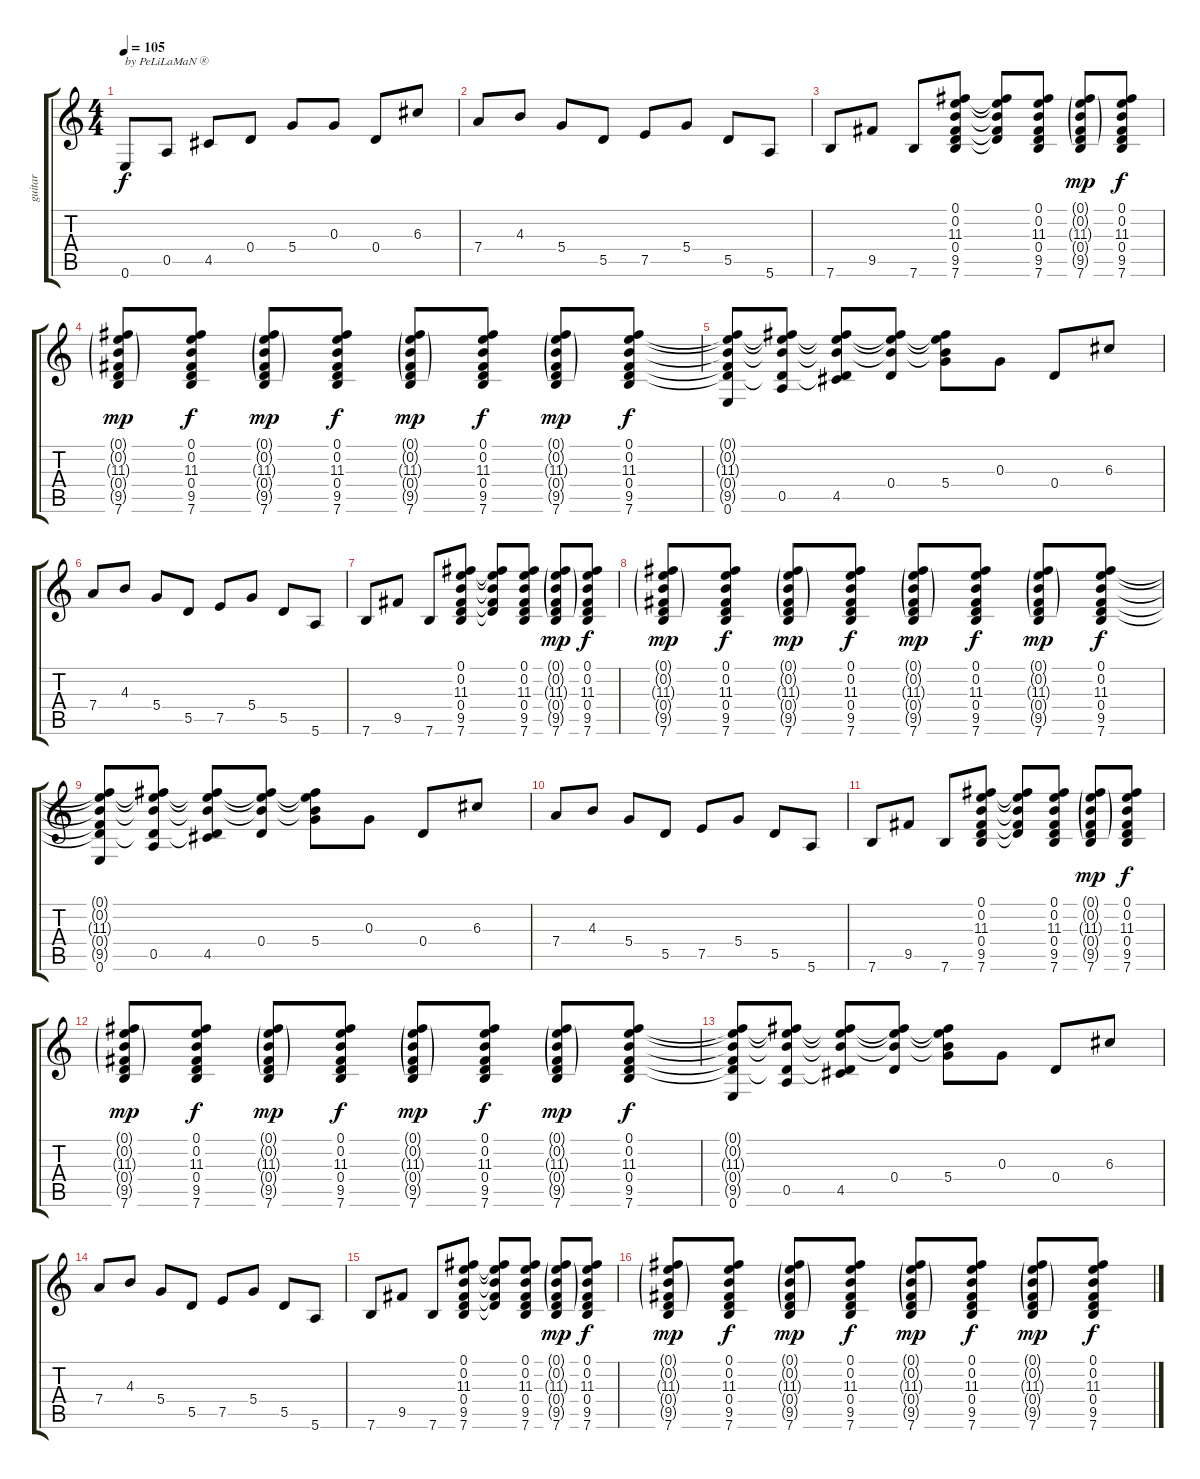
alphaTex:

\track ("guitar" "guitar") {instrument electricguitarjazz}
\staff {score tabs}
\tuning (E4 B3 G3 D3 A2 E2) {hide}
\ts (4 4)
\tempo 105
\clef g2
\ks c
0.6.8{txt "by PeLiLaMaN ®" dy f instrument electricguitarjazz} 0.5.8 4.5.8 0.4.8 5.4.8 0.3.8 0.4.8 6.3.8 |
7.4.8 4.3.8 5.4.8 5.5.8 7.5.8 5.4.8 5.5.8 5.6.8 |
7.6.8 9.5.8 7.6.8 (0.1 0.2 11.3 0.4 9.5 7.6).8 (0.1{t} 0.2{t} 11.3{t} 0.4{t} 9.5{t}).8 (0.1 0.2 11.3 0.4 9.5 7.6).8 (0.1{g} 0.2{g} 11.3{g} 0.4{g} 9.5{g} 7.6).8{dy mp} (0.1 0.2 11.3 0.4 9.5 7.6).8{dy f} |
(0.1{g} 0.2{g} 11.3{g} 0.4{g} 9.5{g} 7.6).8{dy mp} (0.1 0.2 11.3 0.4 9.5 7.6).8{dy f} (0.1{g} 0.2{g} 11.3{g} 0.4{g} 9.5{g} 7.6).8{dy mp} (0.1 0.2 11.3 0.4 9.5 7.6).8{dy f} (0.1{g} 0.2{g} 11.3{g} 0.4{g} 9.5{g} 7.6).8{dy mp} (0.1 0.2 11.3 0.4 9.5 7.6).8{dy f} (0.1{g} 0.2{g} 11.3{g} 0.4{g} 9.5{g} 7.6).8{dy mp} (0.1 0.2 11.3 0.4 9.5 7.6).8{dy f} |
(0.1{t} 0.2{t} 11.3{t} 0.4{t} 9.5{t} 0.6).8 (0.1{t} 0.2{t} 11.3{t} 0.4{t} 0.5).8 (0.1{t} 0.2{t} 11.3{t} 0.4{t} 4.5).8 (0.1{t} 0.2{t} 11.3{t} 0.4).8 (0.1{t} 0.2{t} 11.3{t} 5.4).8 0.3.8 0.4.8 6.3.8 |
7.4.8 4.3.8 5.4.8 5.5.8 7.5.8 5.4.8 5.5.8 5.6.8 |
7.6.8 9.5.8 7.6.8 (0.1 0.2 11.3 0.4 9.5 7.6).8 (0.1{t} 0.2{t} 11.3{t} 0.4{t} 9.5{t}).8 (0.1 0.2 11.3 0.4 9.5 7.6).8 (0.1{g} 0.2{g} 11.3{g} 0.4{g} 9.5{g} 7.6).8{dy mp} (0.1 0.2 11.3 0.4 9.5 7.6).8{dy f} |
(0.1{g} 0.2{g} 11.3{g} 0.4{g} 9.5{g} 7.6).8{dy mp} (0.1 0.2 11.3 0.4 9.5 7.6).8{dy f} (0.1{g} 0.2{g} 11.3{g} 0.4{g} 9.5{g} 7.6).8{dy mp} (0.1 0.2 11.3 0.4 9.5 7.6).8{dy f} (0.1{g} 0.2{g} 11.3{g} 0.4{g} 9.5{g} 7.6).8{dy mp} (0.1 0.2 11.3 0.4 9.5 7.6).8{dy f} (0.1{g} 0.2{g} 11.3{g} 0.4{g} 9.5{g} 7.6).8{dy mp} (0.1 0.2 11.3 0.4 9.5 7.6).8{dy f} |
(0.1{t} 0.2{t} 11.3{t} 0.4{t} 9.5{t} 0.6).8 (0.1{t} 0.2{t} 11.3{t} 0.4{t} 0.5).8 (0.1{t} 0.2{t} 11.3{t} 0.4{t} 4.5).8 (0.1{t} 0.2{t} 11.3{t} 0.4).8 (0.1{t} 0.2{t} 11.3{t} 5.4).8 0.3.8 0.4.8 6.3.8 |
7.4.8 4.3.8 5.4.8 5.5.8 7.5.8 5.4.8 5.5.8 5.6.8 |
7.6.8 9.5.8 7.6.8 (0.1 0.2 11.3 0.4 9.5 7.6).8 (0.1{t} 0.2{t} 11.3{t} 0.4{t} 9.5{t}).8 (0.1 0.2 11.3 0.4 9.5 7.6).8 (0.1{g} 0.2{g} 11.3{g} 0.4{g} 9.5{g} 7.6).8{dy mp} (0.1 0.2 11.3 0.4 9.5 7.6).8{dy f} |
(0.1{g} 0.2{g} 11.3{g} 0.4{g} 9.5{g} 7.6).8{dy mp} (0.1 0.2 11.3 0.4 9.5 7.6).8{dy f} (0.1{g} 0.2{g} 11.3{g} 0.4{g} 9.5{g} 7.6).8{dy mp} (0.1 0.2 11.3 0.4 9.5 7.6).8{dy f} (0.1{g} 0.2{g} 11.3{g} 0.4{g} 9.5{g} 7.6).8{dy mp} (0.1 0.2 11.3 0.4 9.5 7.6).8{dy f} (0.1{g} 0.2{g} 11.3{g} 0.4{g} 9.5{g} 7.6).8{dy mp} (0.1 0.2 11.3 0.4 9.5 7.6).8{dy f} |
(0.1{t} 0.2{t} 11.3{t} 0.4{t} 9.5{t} 0.6).8 (0.1{t} 0.2{t} 11.3{t} 0.4{t} 0.5).8 (0.1{t} 0.2{t} 11.3{t} 0.4{t} 4.5).8 (0.1{t} 0.2{t} 11.3{t} 0.4).8 (0.1{t} 0.2{t} 11.3{t} 5.4).8 0.3.8 0.4.8 6.3.8 |
7.4.8 4.3.8 5.4.8 5.5.8 7.5.8 5.4.8 5.5.8 5.6.8 |
7.6.8 9.5.8 7.6.8 (0.1 0.2 11.3 0.4 9.5 7.6).8 (0.1{t} 0.2{t} 11.3{t} 0.4{t} 9.5{t}).8 (0.1 0.2 11.3 0.4 9.5 7.6).8 (0.1{g} 0.2{g} 11.3{g} 0.4{g} 9.5{g} 7.6).8{dy mp} (0.1 0.2 11.3 0.4 9.5 7.6).8{dy f} |
(0.1{g} 0.2{g} 11.3{g} 0.4{g} 9.5{g} 7.6).8{dy mp} (0.1 0.2 11.3 0.4 9.5 7.6).8{dy f} (0.1{g} 0.2{g} 11.3{g} 0.4{g} 9.5{g} 7.6).8{dy mp} (0.1 0.2 11.3 0.4 9.5 7.6).8{dy f} (0.1{g} 0.2{g} 11.3{g} 0.4{g} 9.5{g} 7.6).8{dy mp} (0.1 0.2 11.3 0.4 9.5 7.6).8{dy f} (0.1{g} 0.2{g} 11.3{g} 0.4{g} 9.5{g} 7.6).8{dy mp} (0.1 0.2 11.3 0.4 9.5 7.6).8{dy f}
